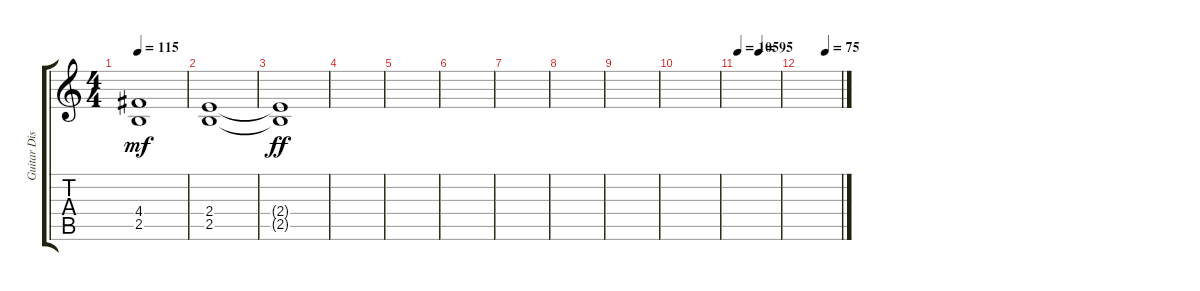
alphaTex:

\track ("Guitar Dist" "Guitar Dis") {instrument overdrivenguitar}
\staff {score tabs}
\tuning (E4 B3 G3 D3 A2 E2) {hide}
\ts (4 4)
\tempo 115
\clef g2
\ks c
(4.4 2.5).1{dy mf} |
(2.4 2.5).1 |
(2.4{t} 2.5{t}).1{dy ff} |
|
|
|
|
|
|
|
\tempo (95 0.5)
\tempo 105
|
\tempo (75 0.625)
